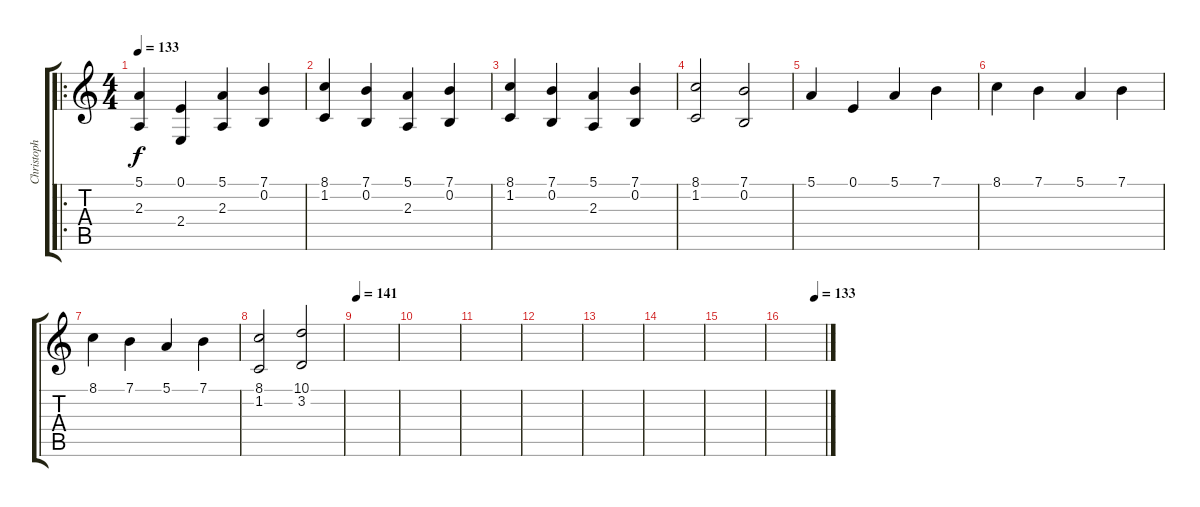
\track ("Christoph" "Christoph") {instrument synthstrings1}
\staff {score tabs}
\tuning (E4 B3 G3 D3 A2 E2) {hide}
\ro
\ts (4 4)
\tempo 133
\clef g2
\ks c
(5.1 2.3).4{dy f} (0.1 2.4).4 (5.1 2.3).4 (7.1 0.2).4 |
(8.1 1.2).4 (7.1 0.2).4 (5.1 2.3).4 (7.1 0.2).4 |
(8.1 1.2).4 (7.1 0.2).4 (5.1 2.3).4 (7.1 0.2).4 |
(8.1 1.2).2 (7.1 0.2).2 |
5.1.4 0.1.4 5.1.4 7.1.4 |
8.1.4 7.1.4 5.1.4 7.1.4 |
8.1.4 7.1.4 5.1.4 7.1.4 |
(8.1 1.2).2 (10.1 3.2).2 |
\tempo 141
|
|
|
|
|
|
|
\tempo (133 0.75)
